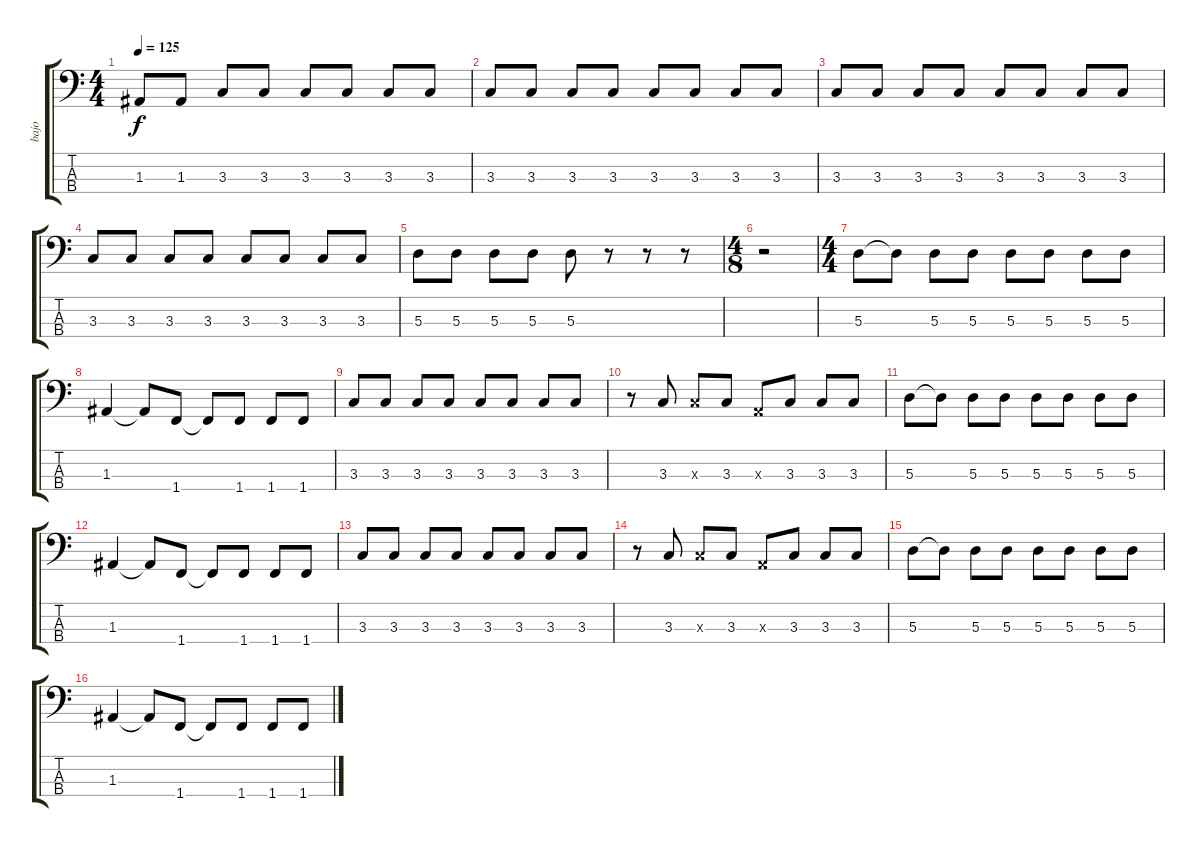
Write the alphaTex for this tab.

\track ("bajo" "bajo") {instrument electricbassfinger}
\staff {score tabs}
\tuning (G2 D2 A1 E1) {hide}
\ts (4 4)
\tempo 125
\clef f4
\ks c
1.3.8{dy f} 1.3.8 3.3.8 3.3.8 3.3.8 3.3.8 3.3.8 3.3.8 |
3.3.8 3.3.8 3.3.8 3.3.8 3.3.8 3.3.8 3.3.8 3.3.8 |
3.3.8 3.3.8 3.3.8 3.3.8 3.3.8 3.3.8 3.3.8 3.3.8 |
3.3.8 3.3.8 3.3.8 3.3.8 3.3.8 3.3.8 3.3.8 3.3.8 |
5.3.8 5.3.8 5.3.8 5.3.8 5.3.8 r.8 r.8 r.8 |
\ts (4 8)
r.2 |
\ts (4 4)
5.3.8 5.3{t}.8 5.3.8 5.3.8 5.3.8 5.3.8 5.3.8 5.3.8 |
1.3.4 1.3{t}.8 1.4.8 1.4{t}.8 1.4.8 1.4.8 1.4.8 |
3.3.8 3.3.8 3.3.8 3.3.8 3.3.8 3.3.8 3.3.8 3.3.8 |
r.8 3.3.8 3.3{x}.8 3.3.8 0.3{x}.8 3.3.8 3.3.8 3.3.8 |
5.3.8 5.3{t}.8 5.3.8 5.3.8 5.3.8 5.3.8 5.3.8 5.3.8 |
1.3.4 1.3{t}.8 1.4.8 1.4{t}.8 1.4.8 1.4.8 1.4.8 |
3.3.8 3.3.8 3.3.8 3.3.8 3.3.8 3.3.8 3.3.8 3.3.8 |
r.8 3.3.8 3.3{x}.8 3.3.8 0.3{x}.8 3.3.8 3.3.8 3.3.8 |
5.3.8 5.3{t}.8 5.3.8 5.3.8 5.3.8 5.3.8 5.3.8 5.3.8 |
1.3.4 1.3{t}.8 1.4.8 1.4{t}.8 1.4.8 1.4.8 1.4.8
